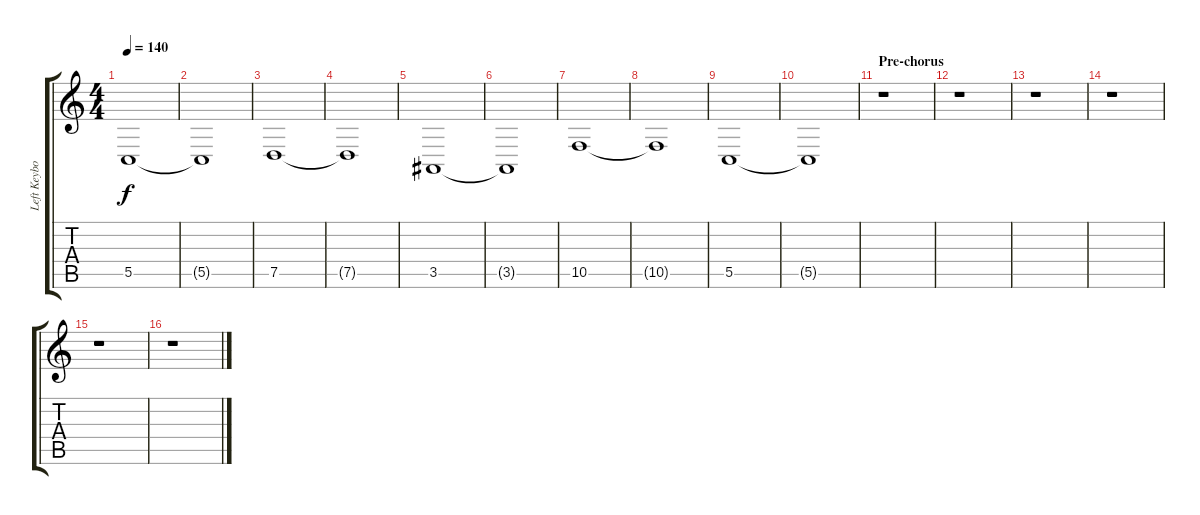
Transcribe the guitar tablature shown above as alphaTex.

\track ("Left Keybord" "Left Keybo") {instrument choiraahs}
\staff {score tabs}
\tuning (D4 A3 F3 C3 G2 D2) {hide}
\ts (4 4)
\tempo 140
\clef g2
\ks c
5.5.1{dy f} |
5.5{t}.1 |
7.5.1{instrument choiraahs} |
7.5{t}.1 |
3.5.1 |
3.5{t}.1 |
10.5.1 |
10.5{t}.1 |
5.5.1 |
5.5{t}.1 |
\section ("" "Pre-chorus")
r.1 |
r.1 |
r.1 |
r.1 |
r.1 |
r.1
